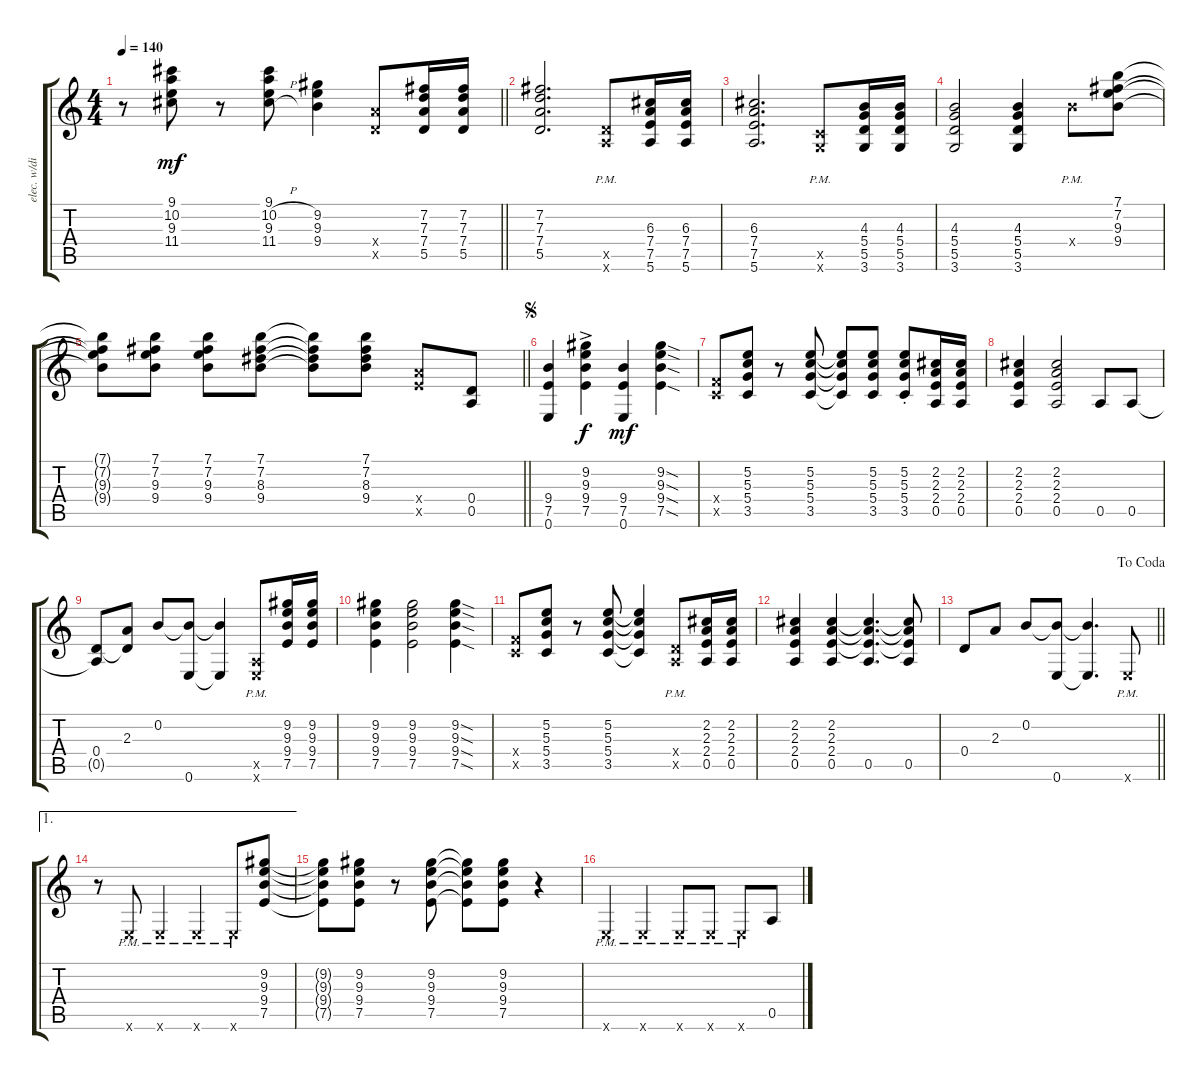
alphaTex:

\track ("elec. w/dist. [two gtrs arr. for one; do" "elec. w/di") {instrument overdrivenguitar}
\staff {score tabs}
\tuning (E4 B3 G3 D3 A2 E2) {hide}
\ts (4 4)
\tempo 140
\clef g2
\barLineRight lightlight
\ks c
r.8{dy mf} (9.1 10.2 9.3 11.4).8 r.8 (9.1 10.2{h} 9.3 11.4{h}).8 (9.2 9.3 9.4).4 (7.4{x} 5.5{x}).8 (7.2 7.3 7.4 5.5).16 (7.2 7.3 7.4 5.5).16 |
(7.2 7.3 7.4 5.5).2{d} (5.5{pm x} 5.6{pm x}).8 (6.3 7.4 7.5 5.6).16 (6.3 7.4 7.5 5.6).16 |
(6.3 7.4 7.5 5.6).2{d} (3.5{pm x} 3.6{pm x}).8 (4.3 5.4 5.5 3.6).16 (4.3 5.4 5.5 3.6).16 |
(4.3 5.4 5.5 3.6).2 (4.3 5.4 5.5 3.6).4 9.4{pm x}.8 (7.1 7.2 9.3 9.4).8 |
\barLineRight lightlight
(7.1{t} 7.2{t} 9.3{t} 9.4{t}).8 (7.1 7.2 9.3 9.4).8 (7.1 7.2 9.3 9.4).8 (7.1 7.2 8.3 9.4).8 (7.1{t} 7.2{t} 8.3{t} 9.4{t}).8 (7.1 7.2 8.3 9.4).8 (7.4{x} 7.5{x}).8 (0.4 0.5).8 |
\jump segno
(9.4 7.5 0.6).4 (9.2{ac} 9.3{ac} 9.4{ac} 7.5{ac}).4{dy f} (9.4 7.5 0.6).4{dy mf} (9.2{sod} 9.3{sod} 9.4{sod} 7.5{sod}).4 |
(3.4{x} 3.5{x}).8 (5.2 5.3 5.4 3.5).8 r.8 (5.2 5.3 5.4 3.5).8 (5.2{t} 5.3{t} 5.4{t} 3.5{t}).8 (5.2 5.3 5.4 3.5).8 (5.2{st} 5.3{st} 5.4{st} 3.5{st}).8 (2.2 2.3 2.4 0.5).16 (2.2 2.3 2.4 0.5).16 |
(2.2 2.3 2.4 0.5).4 (2.2 2.3 2.4 0.5).2 0.5.8 0.5.8 |
(0.4 0.5{t}).8 (2.3 0.4{t}).8 0.2.8 (0.2{t} 0.6).8 (0.2{t} 0.6{t}).4 (0.5{pm x} 0.6{pm x}).8 (9.2 9.3 9.4 7.5).16 (9.2 9.3 9.4 7.5).16 |
(9.2 9.3 9.4 7.5).4 (9.2 9.3 9.4 7.5).2 (9.2{sod} 9.3{sod} 9.4{sod} 7.5{sod}).4 |
(3.4{x} 3.5{x}).8 (5.2 5.3 5.4 3.5).8 r.8 (5.2 5.3 5.4 3.5).8 (5.2{t} 5.3{t} 5.4{t} 3.5{t}).4 (0.4{pm x} 0.5{pm x}).8 (2.2 2.3 2.4 0.5).16 (2.2 2.3 2.4 0.5).16 |
(2.2 2.3 2.4 0.5).4 (2.2 2.3 2.4 0.5).4 (2.2{t} 2.3{t} 2.4{t} 0.5).4{d} (2.2{t} 2.3{t} 2.4{t} 0.5).8 |
\jump dacoda
\barLineRight lightlight
0.4.8 2.3.8 0.2.8 (0.2{t} 0.6).8 (0.2{t} 0.6{t}).4{d} 0.6{pm x}.8 |
\ae 1
r.8 0.6{pm x}.8 0.6{pm x}.4 0.6{pm x}.4 0.6{pm x}.8 (9.2 9.3 9.4 7.5).8 |
(9.2{t} 9.3{t} 9.4{t} 7.5{t}).8 (9.2 9.3 9.4 7.5).8 r.8 (9.2 9.3 9.4 7.5).8 (9.2{t} 9.3{t} 9.4{t} 7.5{t}).8 (9.2 9.3 9.4 7.5).8 r.4 |
0.6{pm x}.4 0.6{pm x}.4 0.6{pm x}.8 0.6{pm x}.8 0.6{pm x}.8 0.5.8
